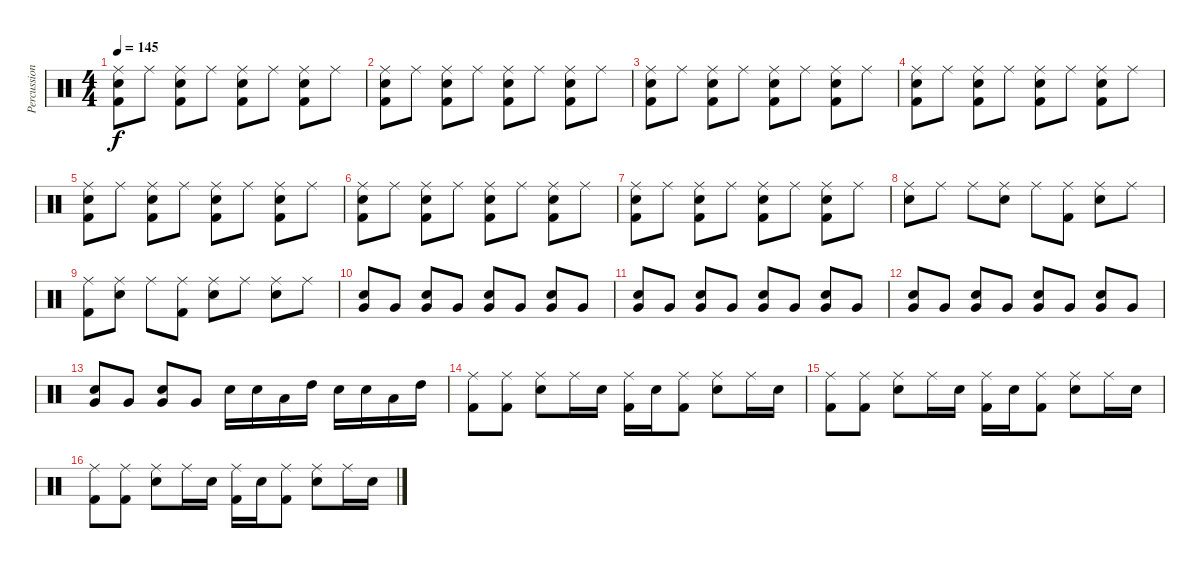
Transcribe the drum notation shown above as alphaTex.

\track ("Percussion" "Percussion") {instrument percussion}
\staff {score}
\articulation defaults
\ts (4 4)
\tempo 145
\clef neutral
\ks c
("Ride (middle)" "Electric Snare (hit)" "Kick (hit) 2").8{dy f} "Ride (middle)".8 ("Ride (middle)" "Electric Snare (hit)" "Kick (hit) 2").8 "Ride (middle)".8 ("Ride (middle)" "Electric Snare (hit)" "Kick (hit) 2").8 "Ride (middle)".8 ("Ride (middle)" "Electric Snare (hit)" "Kick (hit) 2").8 "Ride (middle)".8 |
("Ride (middle)" "Electric Snare (hit)" "Kick (hit) 2").8 "Ride (middle)".8 ("Ride (middle)" "Electric Snare (hit)" "Kick (hit) 2").8 "Ride (middle)".8 ("Ride (middle)" "Electric Snare (hit)" "Kick (hit) 2").8 "Ride (middle)".8 ("Ride (middle)" "Electric Snare (hit)" "Kick (hit) 2").8 "Ride (middle)".8 |
("Ride (middle)" "Electric Snare (hit)" "Kick (hit) 2").8 "Ride (middle)".8 ("Ride (middle)" "Electric Snare (hit)" "Kick (hit) 2").8 "Ride (middle)".8 ("Ride (middle)" "Electric Snare (hit)" "Kick (hit) 2").8 "Ride (middle)".8 ("Ride (middle)" "Electric Snare (hit)" "Kick (hit) 2").8 "Ride (middle)".8 |
("Ride (middle)" "Electric Snare (hit)" "Kick (hit) 2").8 "Ride (middle)".8 ("Ride (middle)" "Electric Snare (hit)" "Kick (hit) 2").8 "Ride (middle)".8 ("Ride (middle)" "Electric Snare (hit)" "Kick (hit) 2").8 "Ride (middle)".8 ("Ride (middle)" "Electric Snare (hit)" "Kick (hit) 2").8 "Ride (middle)".8 |
("Ride (middle)" "Electric Snare (hit)" "Kick (hit) 2").8 "Ride (middle)".8 ("Ride (middle)" "Electric Snare (hit)" "Kick (hit) 2").8 "Ride (middle)".8 ("Ride (middle)" "Electric Snare (hit)" "Kick (hit) 2").8 "Ride (middle)".8 ("Ride (middle)" "Electric Snare (hit)" "Kick (hit) 2").8 "Ride (middle)".8 |
("Ride (middle)" "Electric Snare (hit)" "Kick (hit) 2").8 "Ride (middle)".8 ("Ride (middle)" "Electric Snare (hit)" "Kick (hit) 2").8 "Ride (middle)".8 ("Ride (middle)" "Electric Snare (hit)" "Kick (hit) 2").8 "Ride (middle)".8 ("Ride (middle)" "Electric Snare (hit)" "Kick (hit) 2").8 "Ride (middle)".8 |
("Ride (middle)" "Electric Snare (hit)" "Kick (hit) 2").8 "Ride (middle)".8 ("Ride (middle)" "Electric Snare (hit)" "Kick (hit) 2").8 "Ride (middle)".8 ("Ride (middle)" "Electric Snare (hit)" "Kick (hit) 2").8 "Ride (middle)".8 ("Ride (middle)" "Electric Snare (hit)" "Kick (hit) 2").8 "Ride (middle)".8 |
("Ride (middle)" "Electric Snare (hit)").8 "Ride (middle)".8 "Ride (middle)".8 ("Ride (middle)" "Electric Snare (hit)").8 "Ride (middle)".8 ("Ride (middle)" "Kick (hit) 2").8 ("Ride (middle)" "Electric Snare (hit)").8 "Ride (middle)".8 |
("Ride (middle)" "Kick (hit) 2").8 ("Ride (middle)" "Electric Snare (hit)").8 "Ride (middle)".8 ("Ride (middle)" "Kick (hit) 2").8 ("Ride (middle)" "Electric Snare (hit)").8 "Ride (middle)".8 ("Ride (middle)" "Electric Snare (hit)").8 "Ride (middle)".8 |
("Electric Snare (hit)" "Very Low Tom (hit)").8 "Very Low Tom (hit)".8 ("Electric Snare (hit)" "Very Low Tom (hit)").8 "Very Low Tom (hit)".8 ("Electric Snare (hit)" "Very Low Tom (hit)").8 "Very Low Tom (hit)".8 ("Electric Snare (hit)" "Very Low Tom (hit)").8 "Very Low Tom (hit)".8 |
("Electric Snare (hit)" "Very Low Tom (hit)").8 "Very Low Tom (hit)".8 ("Electric Snare (hit)" "Very Low Tom (hit)").8 "Very Low Tom (hit)".8 ("Electric Snare (hit)" "Very Low Tom (hit)").8 "Very Low Tom (hit)".8 ("Electric Snare (hit)" "Very Low Tom (hit)").8 "Very Low Tom (hit)".8 |
("Electric Snare (hit)" "Very Low Tom (hit)").8 "Very Low Tom (hit)".8 ("Electric Snare (hit)" "Very Low Tom (hit)").8 "Very Low Tom (hit)".8 ("Electric Snare (hit)" "Very Low Tom (hit)").8 "Very Low Tom (hit)".8 ("Electric Snare (hit)" "Very Low Tom (hit)").8 "Very Low Tom (hit)".8 |
("Electric Snare (hit)" "Very Low Tom (hit)").8 "Very Low Tom (hit)".8 ("Electric Snare (hit)" "Very Low Tom (hit)").8 "Very Low Tom (hit)".8 "Electric Snare (hit)".16 "Electric Snare (hit)".16 "Low Floor Tom (hit)".16 "High Tom (hit)".16 "Electric Snare (hit)".16 "Electric Snare (hit)".16 "Low Floor Tom (hit)".16 "High Tom (hit)".16 |
("Ride (middle)" "Kick (hit) 2").8 ("Ride (middle)" "Kick (hit) 2").8 ("Ride (middle)" "Electric Snare (hit)").8 "Ride (middle)".16 "Electric Snare (hit)".16 ("Ride (middle)" "Kick (hit) 2").16 "Electric Snare (hit)".16 ("Ride (middle)" "Kick (hit) 2").8 ("Ride (middle)" "Electric Snare (hit)").8 "Ride (middle)".16 "Electric Snare (hit)".16 |
("Ride (middle)" "Kick (hit) 2").8 ("Ride (middle)" "Kick (hit) 2").8 ("Ride (middle)" "Electric Snare (hit)").8 "Ride (middle)".16 "Electric Snare (hit)".16 ("Ride (middle)" "Kick (hit) 2").16 "Electric Snare (hit)".16 ("Ride (middle)" "Kick (hit) 2").8 ("Ride (middle)" "Electric Snare (hit)").8 "Ride (middle)".16 "Electric Snare (hit)".16 |
("Ride (middle)" "Kick (hit) 2").8 ("Ride (middle)" "Kick (hit) 2").8 ("Ride (middle)" "Electric Snare (hit)").8 "Ride (middle)".16 "Electric Snare (hit)".16 ("Ride (middle)" "Kick (hit) 2").16 "Electric Snare (hit)".16 ("Ride (middle)" "Kick (hit) 2").8 ("Ride (middle)" "Electric Snare (hit)").8 "Ride (middle)".16 "Electric Snare (hit)".16
